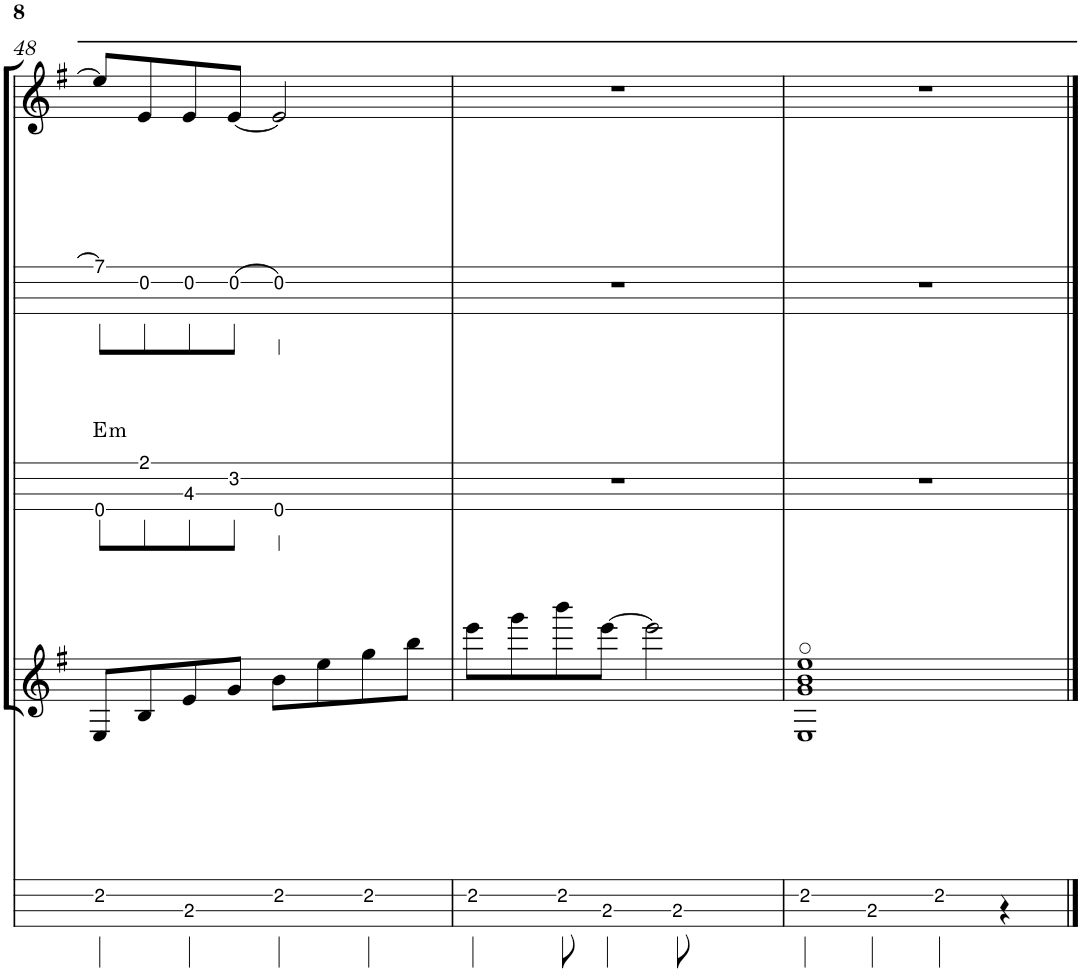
**kern	**kern	**kern	**harte	**kern	**kern
*part5	*part4	*part3	*part3	*part2	*part1
*staff5	*staff4	*staff3	*	*staff2	*staff1
*I"Bass Guitar	*I"Guitar  (BB)	*I"Banjolele	*	*I"Ukulele	*I"Mandolin
*	*	*I'Bjo	*	*	*
!!LO:PB:g=z
*	*clefG2	*	*	*	*clefG2
*	*Trd7c12	*Trd7c12	*	*	*
*k[f#]	*k[f#]	*k[f#]	*	*k[f#]	*k[f#]
*G:	*G:	*G:	*	*G:	*G:
*M4/4	*M4/4	*M4/4	*	*M4/4	*M4/4
=48	=48	=48	=48	=48	=48
!	!	!	!LO:H:kt=m	!	!
4EE\	8E/L	8G\L	E:min	8ee\L]	8ee/L]
.	8B/	8b\	.	8e\	8e/
4BBB\	8e/	8e\	.	8e\	8e/
.	8g/J	8g\J	.	[8e\J	[8e/J
4EE\	8b\L	2G\	.	2e\]	2e/]
.	8ee\	.	.	.	.
4EE\	8gg\	.	.	.	.
.	8bb\J	.	.	.	.
=49	=49	=49	=49	=49	=49
4EE\	8eee\L	1r	.	1r	1r
.	8ggg\	.	.	.	.
8EE\	8bbb\	.	.	.	.
4BBB\	[8eee\J	.	.	.	.
.	2eee\]	.	.	.	.
8BBB\	.	.	.	.	.
4ryy	.	.	.	.	.
=50	=50	=50	=50	=50	=50
4EE\	1E 1g 1b 1ee	1r	.	1r	1r
4BBB\	.	.	.	.	.
4EE\	.	.	.	.	.
4r	.	.	.	.	.
==	==	==	==	==	==
*-	*-	*-	*-	*-	*-
